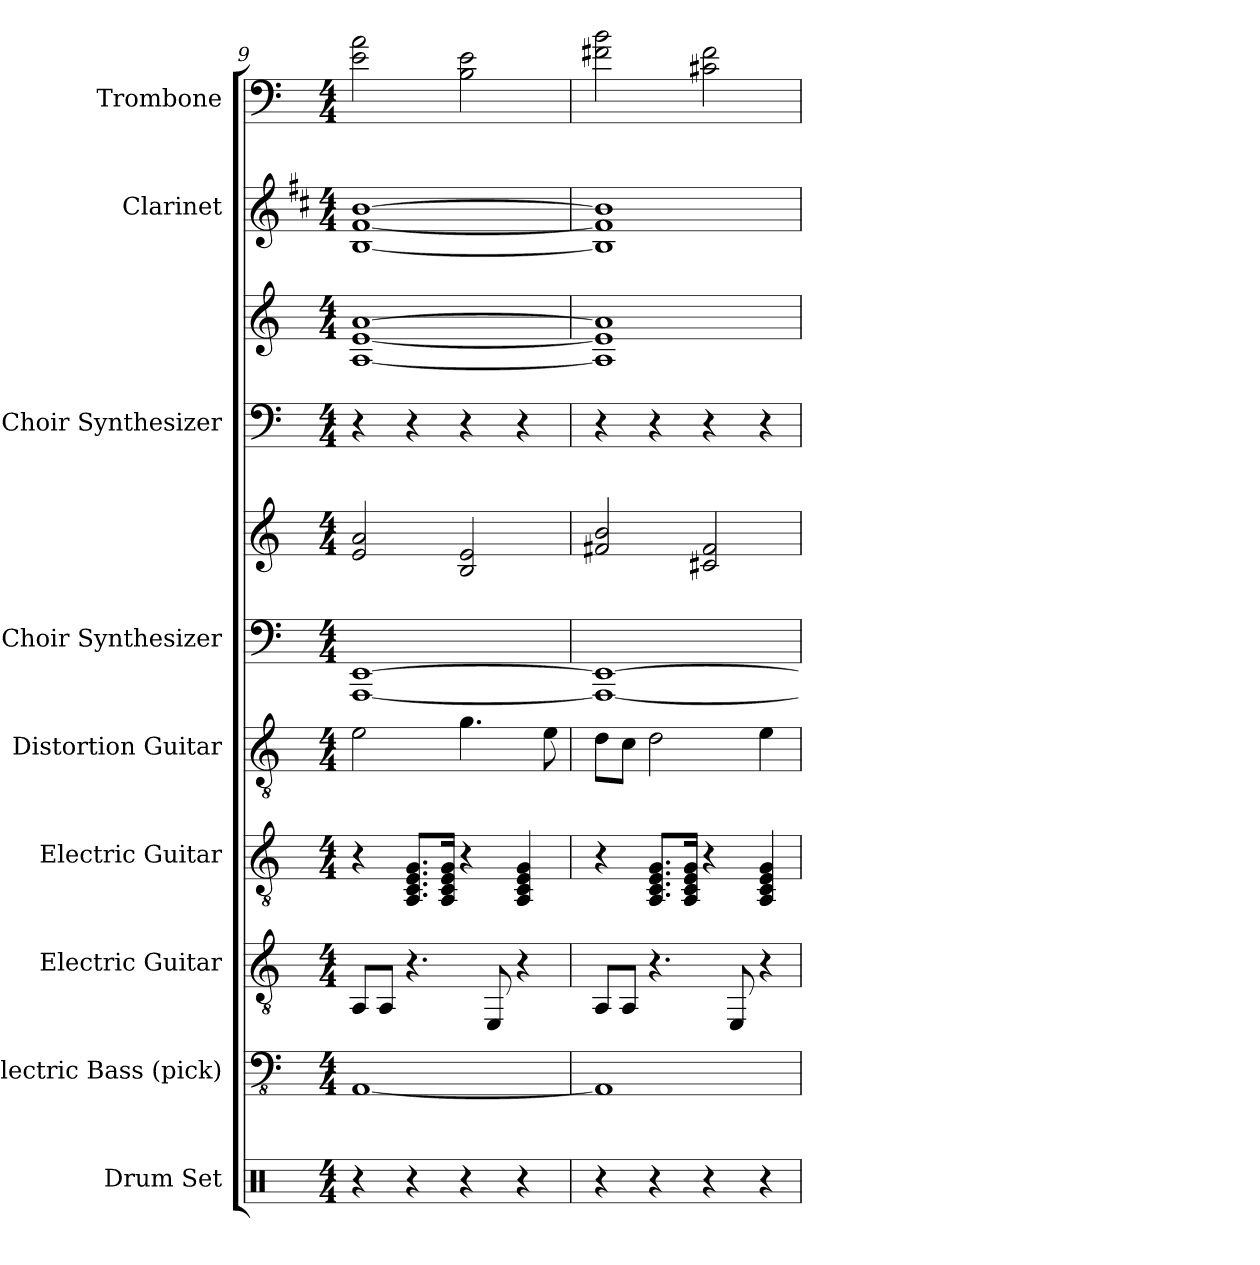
**kern	**kern	**kern	**kern	**kern	**kern	**kern	**kern	**kern	**kern	**kern
*part9	*part8	*part7	*part6	*part5	*part4	*part4	*part3	*part3	*part2	*part1
*staff11	*staff10	*staff9	*staff8	*staff7	*staff6	*staff5	*staff4	*staff3	*staff2	*staff1
*I"Drum Set	*I"Electric Bass (pick)	*I"Electric Guitar	*I"Electric Guitar	*I"Distortion Guitar	*I"Choir Synthesizer	*	*I"Choir Synthesizer	*	*I"Clarinet	*I"Trombone
*I'Drs.	*I'El. Bass	*I'El. Guit.	*I'El. Guit.	*I'Dist. Guit.	*I'Synth.	*	*I'Synth.	*	*I'Cl.	*I'Trb.
*clefX	*clefFv4	*clefGv2	*clefGv2	*clefGv2	*clefF4	*clefG2	*clefF4	*clefG2	*clefG2	*clefF4
*	*	*	*	*	*	*	*	*	*ITrd1c2	*
*k[]	*k[]	*k[]	*k[]	*k[]	*k[]	*k[]	*k[]	*k[]	*k[]	*k[]
*M4/4	*M4/4	*M4/4	*M4/4	*M4/4	*M4/4	*M4/4	*M4/4	*M4/4	*M4/4	*M4/4
=9	=9	=9	=9	=9	=9	=9	=9	=9	=9	=9
4r	[1AAA	8AAL	4r	2e	[1AAA [1EE	2a 2e	4r	[1a [1e [1A	[1a [1e [1A	2a 2e
.	.	8AAJ	.	.	.	.	.	.	.	.
4r	.	4.r	8.AA 8.E 8.G 8.CL	.	.	.	4r	.	.	.
.	.	.	16AA 16E 16G 16CJk	.	.	.	.	.	.	.
4r	.	.	4r	4.g	.	2e 2B	4r	.	.	2e 2B
.	.	8EE	.	.	.	.	.	.	.	.
4r	.	4r	4AA 4E 4G 4C	.	.	.	4r	.	.	.
.	.	.	.	8e	.	.	.	.	.	.
=10	=10	=10	=10	=10	=10	=10	=10	=10	=10	=10
4r	1AAA]	8AAL	4r	8dL	1AAA_ 1EE_	2b 2f#X	4r	1a] 1e] 1A]	1a] 1e] 1A]	2b 2f#X
.	.	8AAJ	.	8cJ	.	.	.	.	.	.
4r	.	4.r	8.AA 8.E 8.G 8.CL	2d	.	.	4r	.	.	.
.	.	.	16AA 16E 16G 16CJk	.	.	.	.	.	.	.
4r	.	.	4r	.	.	2f# 2c#X	4r	.	.	2f# 2c#X
.	.	8EE	.	.	.	.	.	.	.	.
4r	.	4r	4AA 4E 4G 4C	4e	.	.	4r	.	.	.
=	=	=	=	=	=	=	=	=	=	=
*-	*-	*-	*-	*-	*-	*-	*-	*-	*-	*-
